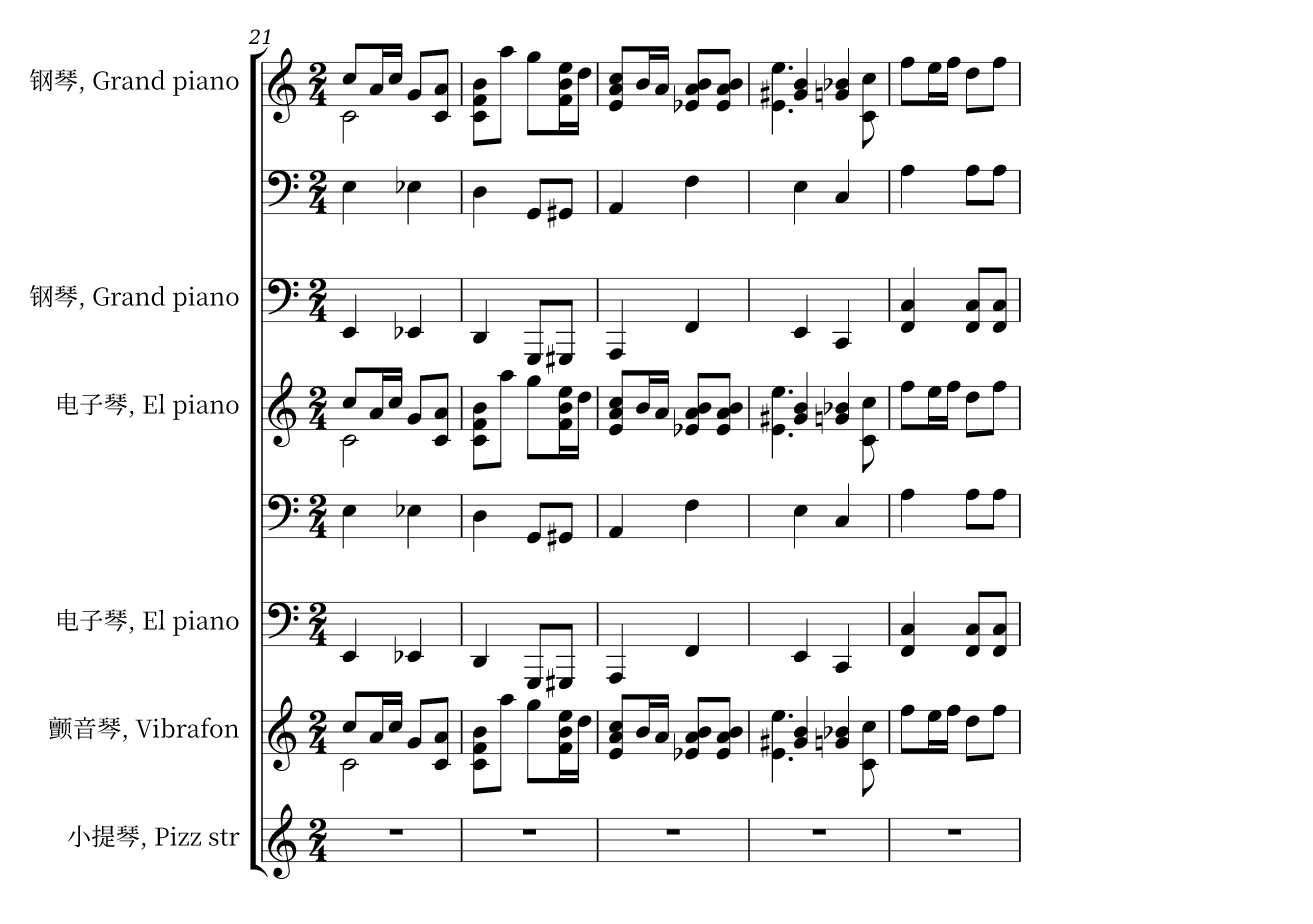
**kern	**kern	**kern	**kern	**kern	**kern	**kern	**kern
*part6	*part5	*part4	*part4	*part3	*part2	*part2	*part1
*staff8	*staff7	*staff6	*staff5	*staff4	*staff3	*staff2	*staff1
*I"小提琴, Pizz str	*I"颤音琴, Vibrafon	*I"电子琴, El piano	*	*I"电子琴, El piano	*I"钢琴, Grand piano	*	*I"钢琴, Grand piano
*	*I'Vib.	*I'El. Pno.	*	*I'El. Pno.	*I'Pno.	*	*I'Pno.
*clefG2	*clefG2	*clefF4	*clefF4	*clefG2	*clefF4	*clefF4	*clefG2
*k[]	*k[]	*k[]	*k[]	*k[]	*k[]	*k[]	*k[]
*M2/4	*M2/4	*M2/4	*M2/4	*M2/4	*M2/4	*M2/4	*M2/4
=21	=21	=21	=21	=21	=21	=21	=21
*	*^	*	*	*^	*	*	*^
2r	8cc/L	2c\	4EE/	4E\	8cc/L	2c\	4EE/	4E\	8cc/L	2c\
.	16a/L	.	.	.	16a/L	.	.	.	16a/L	.
.	16cc/JJ	.	.	.	16cc/JJ	.	.	.	16cc/JJ	.
.	8g/L	.	4EE-X/	4E-X\	8g/L	.	4EE-X/	4E-X\	8g/L	.
.	8c/ 8a/J	.	.	.	8c/ 8a/J	.	.	.	8c/ 8a/J	.
*	*v	*v	*	*	*v	*v	*	*	*v	*v
=22	=22	=22	=22	=22	=22	=22	=22
2r	8c\ 8f\ 8b\L	4DD/	4D\	8c\ 8f\ 8b\L	4DD/	4D\	8c\ 8f\ 8b\L
.	8aa\J	.	.	8aa\J	.	.	8aa\J
.	8gg\L	8GGG/L	8GG/L	8gg\L	8GGG/L	8GG/L	8gg\L
.	16f\ 16b\ 16ee\L	8GGG#X/J	8GG#X/J	16f\ 16b\ 16ee\L	8GGG#X/J	8GG#X/J	16f\ 16b\ 16ee\L
.	16dd\JJ	.	.	16dd\JJ	.	.	16dd\JJ
=23	=23	=23	=23	=23	=23	=23	=23
2r	8e/ 8a/ 8cc/L	4AAA/	4AA/	8e/ 8a/ 8cc/L	4AAA/	4AA/	8e/ 8a/ 8cc/L
.	16b/L	.	.	16b/L	.	.	16b/L
.	16a/JJ	.	.	16a/JJ	.	.	16a/JJ
.	8e-X/ 8a/ 8b/L	4FF/	4F\	8e-X/ 8a/ 8b/L	4FF/	4F\	8e-X/ 8a/ 8b/L
.	8e-/ 8a/ 8b/J	.	.	8e-/ 8a/ 8b/J	.	.	8e-/ 8a/ 8b/J
!!LO:PB:g=z
=24	=24	=24	=24	=24	=24	=24	=24
*	*^	*	*	*^	*	*	*^
2r	4g#X/ 4b/	4.e\ 4.ee\	4EE/	4E\	4g#X/ 4b/	4.e\ 4.ee\	4EE/	4E\	4g#X/ 4b/	4.e\ 4.ee\
.	4gn/ 4b-X/	.	4CC/	4C/	4gn/ 4b-X/	.	4CC/	4C/	4gn/ 4b-X/	.
.	.	8c\ 8cc\	.	.	.	8c\ 8cc\	.	.	.	8c\ 8cc\
*	*v	*v	*	*	*v	*v	*	*	*v	*v
=25	=25	=25	=25	=25	=25	=25	=25
2r	8ff\L	4FF/ 4C/	4A\	8ff\L	4FF/ 4C/	4A\	8ff\L
.	16ee\L	.	.	16ee\L	.	.	16ee\L
.	16ff\JJ	.	.	16ff\JJ	.	.	16ff\JJ
.	8dd\L	8FF/ 8C/L	8A\L	8dd\L	8FF/ 8C/L	8A\L	8dd\L
.	8ff\J	8FF/ 8C/J	8A\J	8ff\J	8FF/ 8C/J	8A\J	8ff\J
=	=	=	=	=	=	=	=
*-	*-	*-	*-	*-	*-	*-	*-
